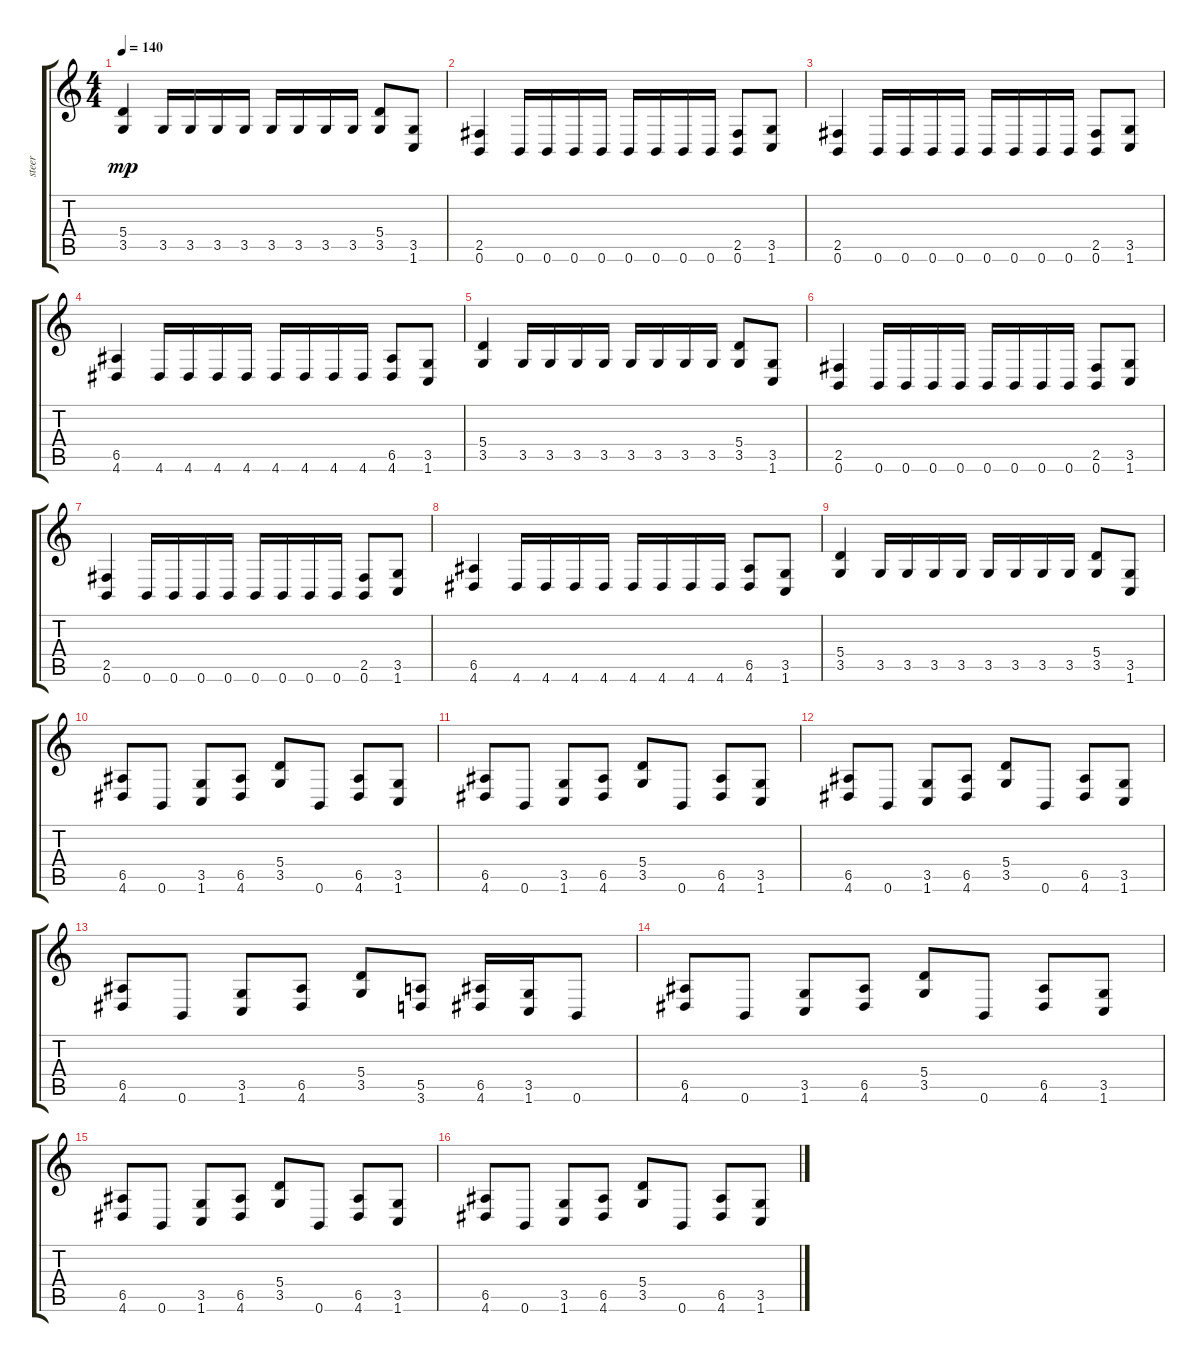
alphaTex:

\track ("steer" "steer") {instrument overdrivenguitar}
\staff {score tabs}
\tuning (B3 Gb3 D3 A2 E2 B1) {hide}
\ts (4 4)
\tempo 140
\clef g2
\ks c
(5.4 3.5).4{dy mp} 3.5.16 3.5.16 3.5.16 3.5.16 3.5.16 3.5.16 3.5.16 3.5.16 (5.4 3.5).8 (3.5 1.6).8 |
(2.5 0.6).4 0.6.16 0.6.16 0.6.16 0.6.16 0.6.16 0.6.16 0.6.16 0.6.16 (2.5 0.6).8 (3.5 1.6).8 |
(2.5 0.6).4 0.6.16 0.6.16 0.6.16 0.6.16 0.6.16 0.6.16 0.6.16 0.6.16 (2.5 0.6).8 (3.5 1.6).8 |
(6.5 4.6).4 4.6.16 4.6.16 4.6.16 4.6.16 4.6.16 4.6.16 4.6.16 4.6.16 (6.5 4.6).8 (3.5 1.6).8 |
(5.4 3.5).4 3.5.16 3.5.16 3.5.16 3.5.16 3.5.16 3.5.16 3.5.16 3.5.16 (5.4 3.5).8 (3.5 1.6).8 |
(2.5 0.6).4 0.6.16 0.6.16 0.6.16 0.6.16 0.6.16 0.6.16 0.6.16 0.6.16 (2.5 0.6).8 (3.5 1.6).8 |
(2.5 0.6).4 0.6.16 0.6.16 0.6.16 0.6.16 0.6.16 0.6.16 0.6.16 0.6.16 (2.5 0.6).8 (3.5 1.6).8 |
(6.5 4.6).4 4.6.16 4.6.16 4.6.16 4.6.16 4.6.16 4.6.16 4.6.16 4.6.16 (6.5 4.6).8 (3.5 1.6).8 |
(5.4 3.5).4 3.5.16 3.5.16 3.5.16 3.5.16 3.5.16 3.5.16 3.5.16 3.5.16 (5.4 3.5).8 (3.5 1.6).8 |
(6.5 4.6).8 0.6.8 (3.5 1.6).8 (6.5 4.6).8 (5.4 3.5).8 0.6.8 (6.5 4.6).8 (3.5 1.6).8 |
(6.5 4.6).8 0.6.8 (3.5 1.6).8 (6.5 4.6).8 (5.4 3.5).8 0.6.8 (6.5 4.6).8 (3.5 1.6).8 |
(6.5 4.6).8 0.6.8 (3.5 1.6).8 (6.5 4.6).8 (5.4 3.5).8 0.6.8 (6.5 4.6).8 (3.5 1.6).8 |
(6.5 4.6).8 0.6.8 (3.5 1.6).8 (6.5 4.6).8 (5.4 3.5).8 (5.5 3.6).8 (6.5 4.6).16 (3.5 1.6).16 0.6.8 |
(6.5 4.6).8 0.6.8 (3.5 1.6).8 (6.5 4.6).8 (5.4 3.5).8 0.6.8 (6.5 4.6).8 (3.5 1.6).8 |
(6.5 4.6).8 0.6.8 (3.5 1.6).8 (6.5 4.6).8 (5.4 3.5).8 0.6.8 (6.5 4.6).8 (3.5 1.6).8 |
(6.5 4.6).8 0.6.8 (3.5 1.6).8 (6.5 4.6).8 (5.4 3.5).8 0.6.8 (6.5 4.6).8 (3.5 1.6).8
